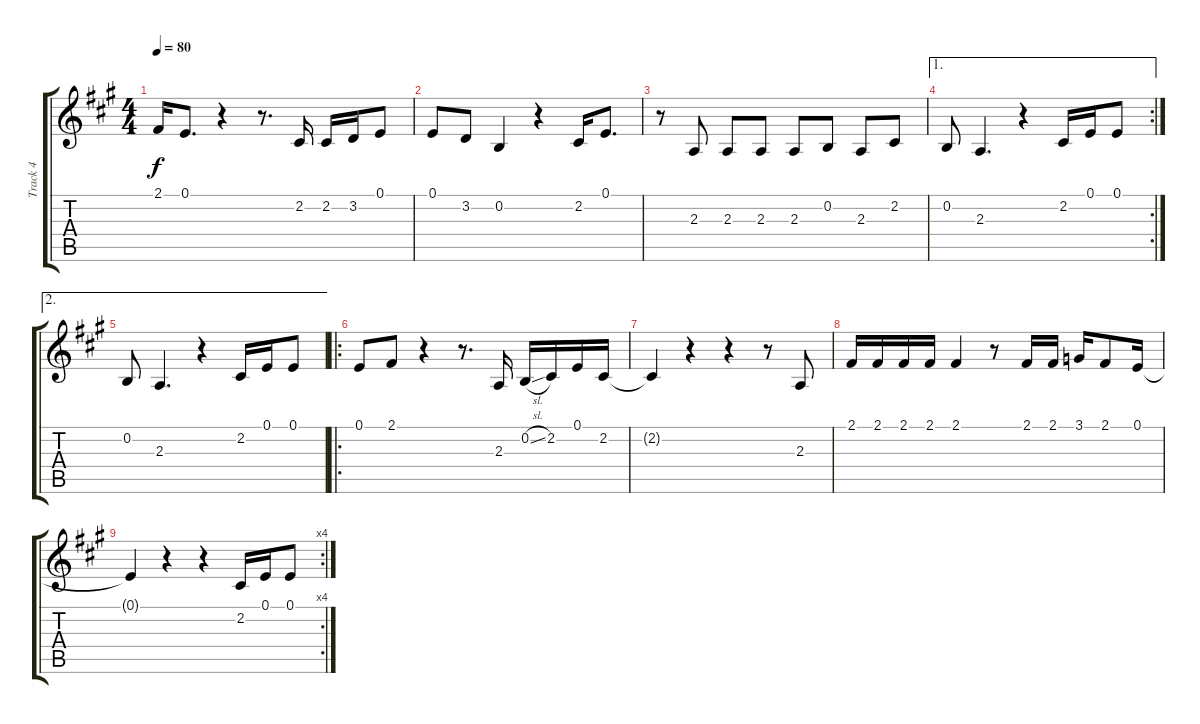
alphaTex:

\track ("Track 4" "Track 4") {instrument brasssection}
\staff {score tabs}
\tuning (E4 B3 G3 D3 A2 E2) {hide}
\ts (4 4)
\tempo 80
\clef g2
\ks a
2.1{t}.16{dy f} 0.1.8{d} r.4 r.8{d} 2.2.16 2.2.16 3.2.16 0.1.8 |
0.1.8 3.2.8 0.2.4 r.4 2.2.16 0.1.8{d} |
r.8 2.3.8 2.3.8 2.3.8 2.3.8 0.2.8 2.3.8 2.2.8 |
\ae 1
\rc 2
0.2.8 2.3.4{d} r.4 2.2.16 0.1.16 0.1.8 |
\ae 2
0.2.8 2.3.4{d} r.4 2.2.16 0.1.16 0.1.8 |
\ro
0.1.8 2.1.8 r.4 r.8{d} 2.3.16 0.2{sl}.16 2.2.16 0.1.16 2.2.16 |
2.2{t}.4 r.4 r.4 r.8 2.3.8 |
2.1.16 2.1.16 2.1.16 2.1.16 2.1.4 r.8 2.1.16 2.1.16 3.1.16 2.1.8 0.1.16 |
\rc 4
0.1{t}.4 r.4 r.4 2.2.16 0.1.16 0.1.8
